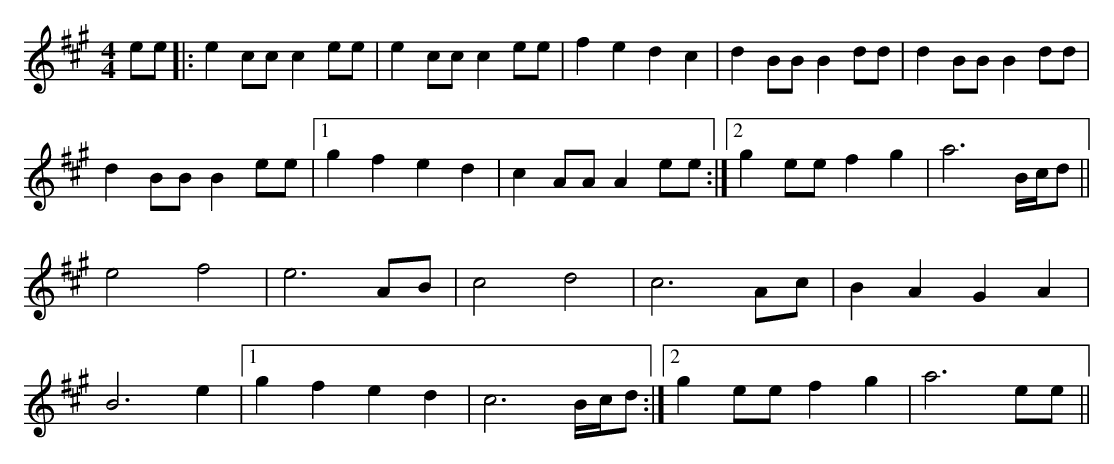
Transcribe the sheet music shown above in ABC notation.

X:1
M:4/4
K:A
ee|:e2 cc c2 ee|e2 cc c2 ee|f2 e2 d2 c2|d2 BB B2 dd|d2 BB B2 dd|
d2 BB B2 ee|1 g2 f2 e2 d2|c2 AA A2 ee:|2 g2 ee f2g2|a6 B/c/d||
e4 f4|e6 AB|c4 d4|c6 Ac|B2 A2 G2 A2|
B6 e2|1 g2 f2 e2 d2|c6 B/c/d:|2 g2 ee f2g2|a6 ee||
